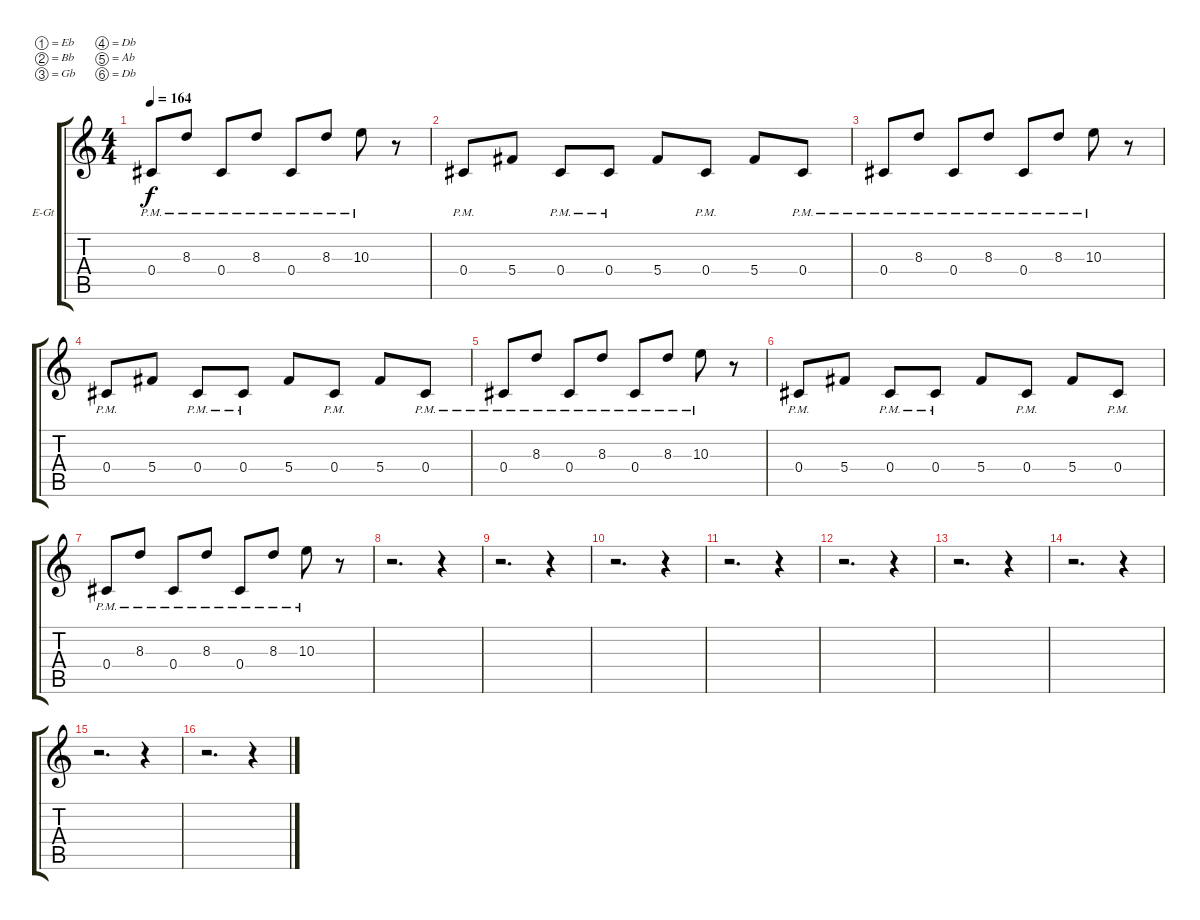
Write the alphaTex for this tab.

\bracketExtendMode groupsimilarinstruments
\firstSystemTrackNameOrientation horizontal
\otherSystemsTrackNameOrientation horizontal
\track ("Electric Guitar" "E-Gt") {instrument distortionguitar}
\staff {score tabs}
\tuning (Eb4 Bb3 Gb3 Db3 Ab2 Db2)
\ts (4 4)
\tempo 164
\clef g2
\scale
0.333333
\ks c
0.4{pm}.8{dy f} 8.3{pm}.8 0.4{pm}.8 8.3{pm}.8 0.4{pm}.8 8.3{pm}.8 10.3{pm}.8 r.8 |
\scale
0.333333 0.4{pm}.8 5.4.8 0.4{pm}.8 0.4{pm}.8 5.4.8 0.4{pm}.8 5.4.8 0.4{pm}.8 |
\scale
0.333333 0.4{pm}.8 8.3{pm}.8 0.4{pm}.8 8.3{pm}.8 0.4{pm}.8 8.3{pm}.8 10.3{pm}.8 r.8 |
\scale
0.333333 0.4{pm}.8 5.4.8 0.4{pm}.8 0.4{pm}.8 5.4.8 0.4{pm}.8 5.4.8 0.4{pm}.8 |
\scale
0.333333 0.4{pm}.8 8.3{pm}.8 0.4{pm}.8 8.3{pm}.8 0.4{pm}.8 8.3{pm}.8 10.3{pm}.8 r.8 |
\scale
0.333333 0.4{pm}.8 5.4.8 0.4{pm}.8 0.4{pm}.8 5.4.8 0.4{pm}.8 5.4.8 0.4{pm}.8 |
\scale
0.333333 0.4{pm}.8 8.3{pm}.8 0.4{pm}.8 8.3{pm}.8 0.4{pm}.8 8.3{pm}.8 10.3{pm}.8 r.8 |
\scale
0.333333 r.2{d} r.4 |
\scale
0.333333 r.2{d} r.4 |
r.2{d} r.4 |
r.2{d} r.4 |
r.2{d} r.4 |
r.2{d} r.4 |
r.2{d} r.4 |
r.2{d} r.4 |
r.2{d} r.4
